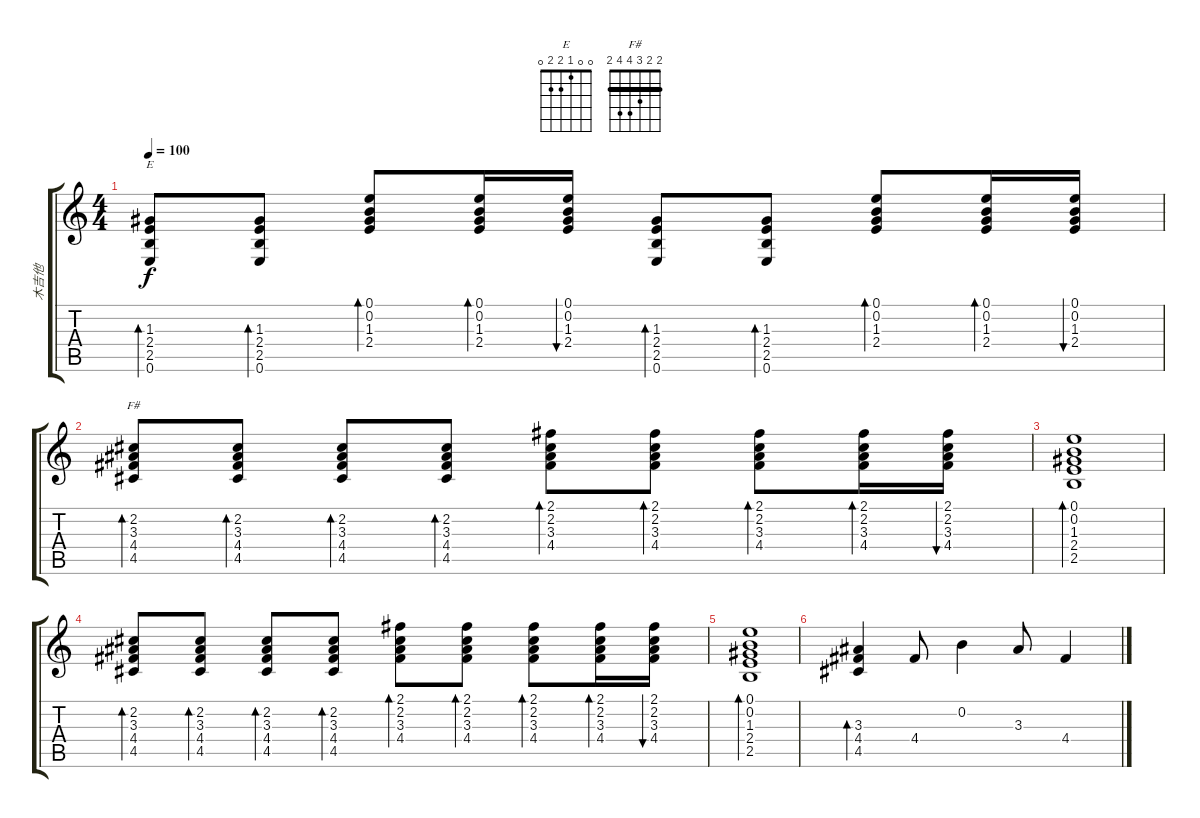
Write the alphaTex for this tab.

\track ("木吉他" "木吉他") {instrument acousticguitarsteel}
\staff {score tabs}
\tuning (E4 B3 G3 D3 A2 E2) {hide}
\chord ("E" 0 0 1 2 2 0)
\chord ("F#" 2 2 3 4 4 2) {barre 2}
\ts (4 4)
\tempo 100
\clef g2
\ks c
(1.3 2.4 2.5 0.6).8{bd 30 ch "E" dy f} (1.3 2.4 2.5 0.6).8{bd 30} (0.1 0.2 1.3 2.4).8{bd 30} (0.1 0.2 1.3 2.4).16{bd 30} (0.1 0.2 1.3 2.4).16{bu 30} (1.3 2.4 2.5 0.6).8{bd 30} (1.3 2.4 2.5 0.6).8{bd 30} (0.1 0.2 1.3 2.4).8{bd 30} (0.1 0.2 1.3 2.4).16{bd 30} (0.1 0.2 1.3 2.4).16{bu 30} |
(2.2 3.3 4.4 4.5).8{bd 30 ch "F#"} (2.2 3.3 4.4 4.5).8{bd 30} (2.2 3.3 4.4 4.5).8{bd 30} (2.2 3.3 4.4 4.5).8{bd 30} (2.1 2.2 3.3 4.4).8{bd 30} (2.1 2.2 3.3 4.4).8{bd 30} (2.1 2.2 3.3 4.4).8{bd 30} (2.1 2.2 3.3 4.4).16{bd 30} (2.1 2.2 3.3 4.4).16{bu 30} |
(0.1 0.2 1.3 2.4 2.5).1{bd 60} |
(2.2 3.3 4.4 4.5).8{bd 30} (2.2 3.3 4.4 4.5).8{bd 30} (2.2 3.3 4.4 4.5).8{bd 30} (2.2 3.3 4.4 4.5).8{bd 30} (2.1 2.2 3.3 4.4).8{bd 30} (2.1 2.2 3.3 4.4).8{bd 30} (2.1 2.2 3.3 4.4).8{bd 30} (2.1 2.2 3.3 4.4).16{bd 30} (2.1 2.2 3.3 4.4).16{bu 30} |
(0.1 0.2 1.3 2.4 2.5).1{bd 60} |
(3.3 4.4 4.5).4{bd 120} 4.4.8 0.2.4 3.3.8 4.4.4
